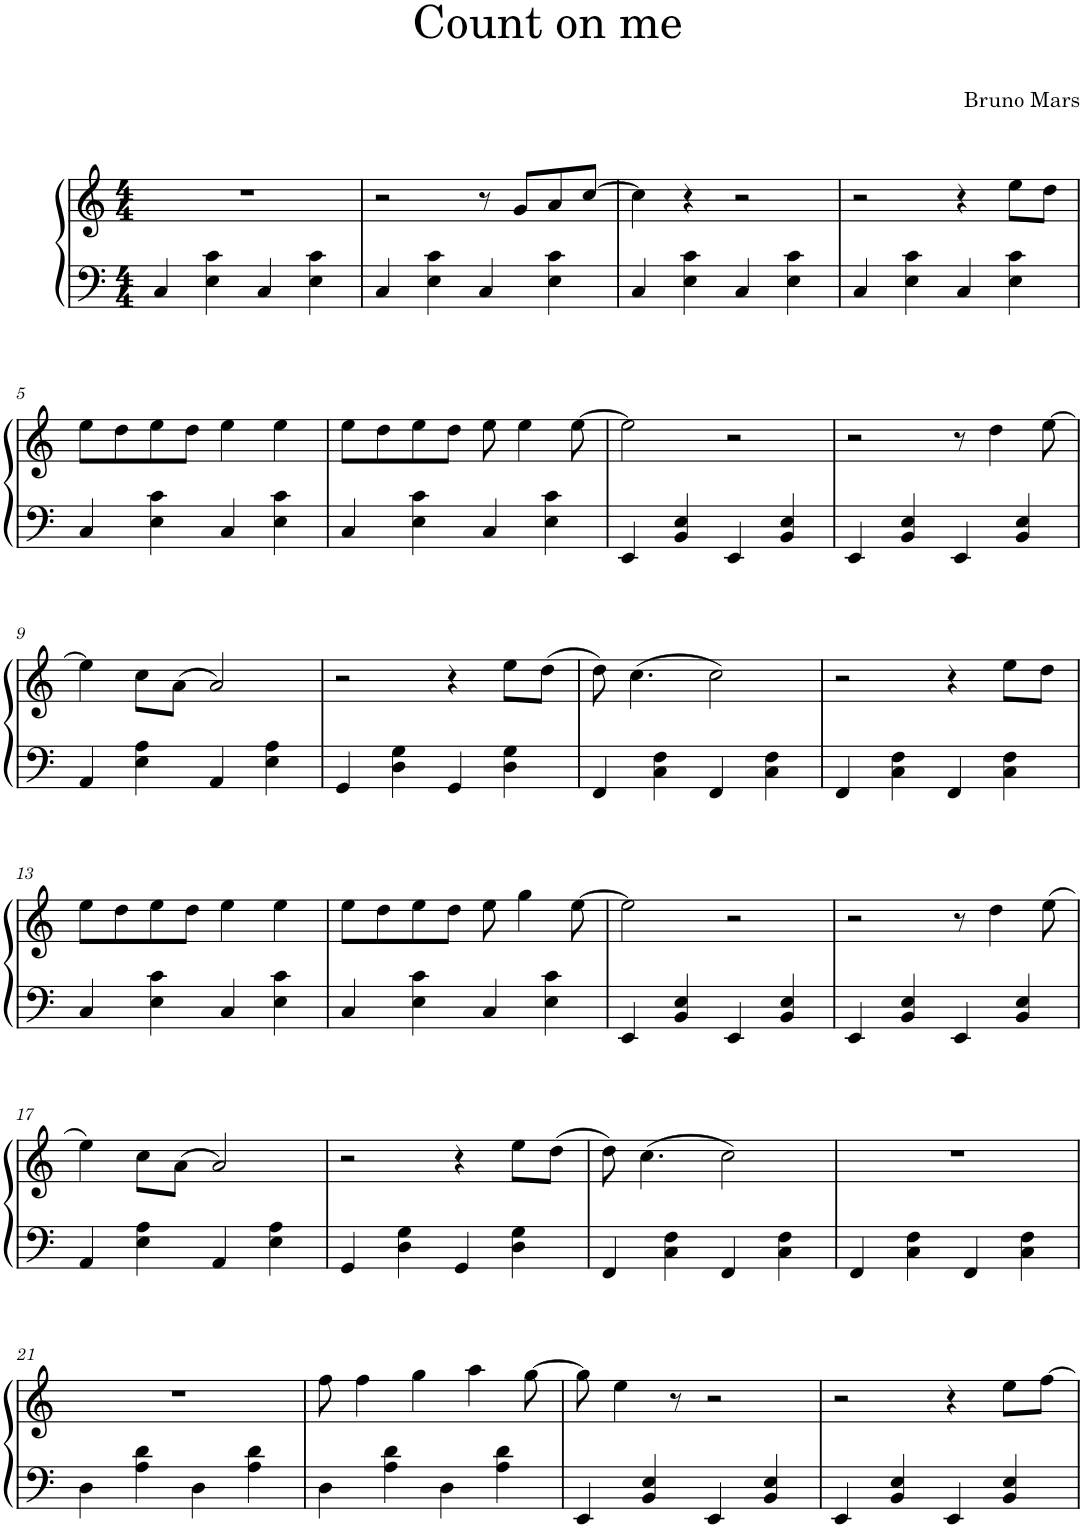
**kern	**kern
*part1	*part1
*staff2	*staff1
*I"Piano	*
*I'Pno.	*
*clefF4	*clefG2
*k[]	*k[]
*M4/4	*M4/4
=1	=1
4C/	1r
4E\ 4c\	.
4C/	.
4E\ 4c\	.
=2	=2
4C/	2r
4E\ 4c\	.
4C/	8r
.	8g/L
4E\ 4c\	8a/
.	[8cc/J
=3	=3
4C/	4cc\]
4E\ 4c\	4r
4C/	2r
4E\ 4c\	.
=4	=4
4C/	2r
4E\ 4c\	.
4C/	4r
4E\ 4c\	8ee\L
.	8dd\J
!!LO:LB:g=z
=5	=5
4C/	8ee\L
.	8dd\
4E\ 4c\	8ee\
.	8dd\J
4C/	4ee\
4E\ 4c\	4ee\
=6	=6
4C/	8ee\L
.	8dd\
4E\ 4c\	8ee\
.	8dd\J
4C/	8ee\
.	4ee\
4E\ 4c\	.
.	[8ee\
=7	=7
4EE/	2ee\]
4BB/ 4E/	.
4EE/	2r
4BB/ 4E/	.
=8	=8
4EE/	2r
4BB/ 4E/	.
4EE/	8r
.	4dd\
4BB/ 4E/	.
.	[8ee\
!!LO:LB:g=z
=9	=9
4AA/	4ee\]
4E\ 4A\	8cc\L
.	(8a\J
4AA/	2a/)
4E\ 4A\	.
=10	=10
4GG/	2r
4D\ 4G\	.
4GG/	4r
4D\ 4G\	8ee\L
.	(8dd\J
=11	=11
4FF/	8dd\)
.	(4.cc\
4C\ 4F\	.
4FF/	2cc\)
4C\ 4F\	.
=12	=12
4FF/	2r
4C\ 4F\	.
4FF/	4r
4C\ 4F\	8ee\L
.	8dd\J
!!LO:LB:g=z
=13	=13
4C/	8ee\L
.	8dd\
4E\ 4c\	8ee\
.	8dd\J
4C/	4ee\
4E\ 4c\	4ee\
=14	=14
4C/	8ee\L
.	8dd\
4E\ 4c\	8ee\
.	8dd\J
4C/	8ee\
.	4gg\
4E\ 4c\	.
.	[8ee\
=15	=15
4EE/	2ee\]
4BB/ 4E/	.
4EE/	2r
4BB/ 4E/	.
=16	=16
4EE/	2r
4BB/ 4E/	.
4EE/	8r
.	4dd\
4BB/ 4E/	.
.	(8ee\
!!LO:LB:g=z
=17	=17
4AA/	4ee\)
4E\ 4A\	8cc\L
.	(8a\J
4AA/	2a/)
4E\ 4A\	.
=18	=18
4GG/	2r
4D\ 4G\	.
4GG/	4r
4D\ 4G\	8ee\L
.	(8dd\J
=19	=19
4FF/	8dd\)
.	(4.cc\
4C\ 4F\	.
4FF/	2cc\)
4C\ 4F\	.
=20	=20
4FF/	1r
4C\ 4F\	.
4FF/	.
4C\ 4F\	.
!!LO:LB:g=z
=21	=21
4D\	1r
4A\ 4d\	.
4D\	.
4A\ 4d\	.
=22	=22
4D\	8ff\
.	4ff\
4A\ 4d\	.
.	4gg\
4D\	.
.	4aa\
4A\ 4d\	.
.	[8gg\
=23	=23
4EE/	8gg\]
.	4ee\
4BB/ 4E/	.
.	8r
4EE/	2r
4BB/ 4E/	.
=24	=24
4EE/	2r
4BB/ 4E/	.
4EE/	4r
4BB/ 4E/	8ee\L
.	[8ff\J
=	=
*-	*-
